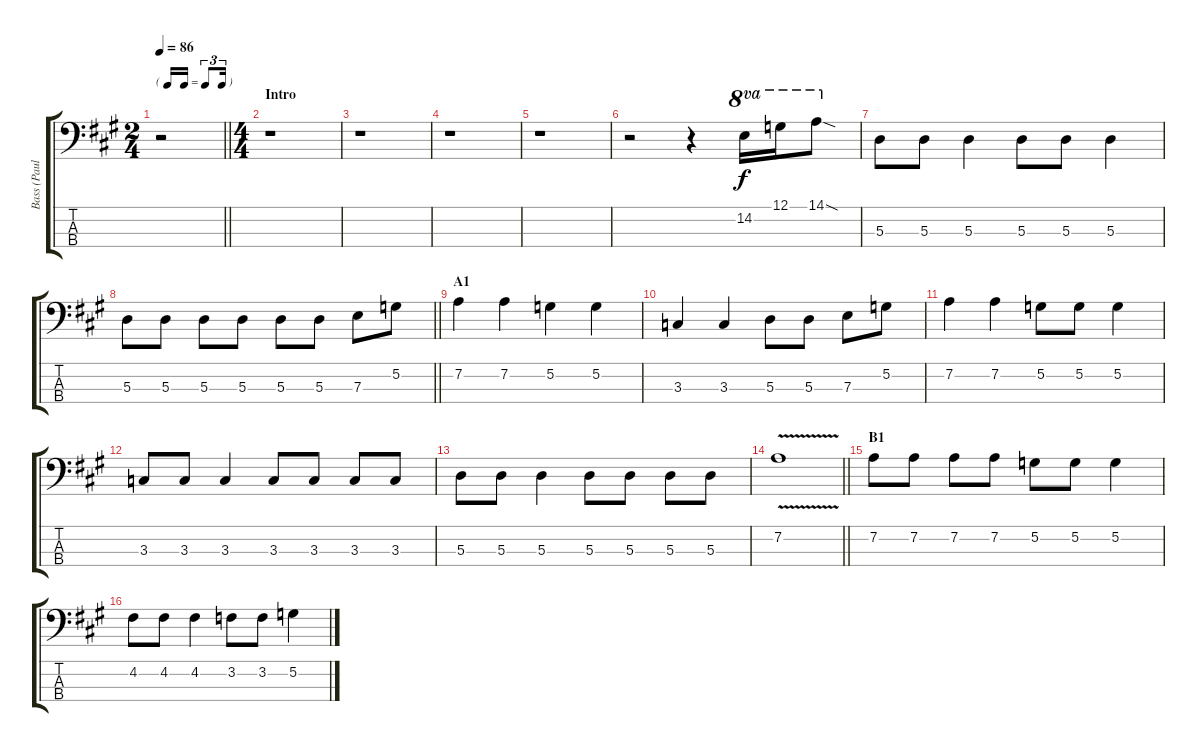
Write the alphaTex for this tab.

\track ("Bass (Paul McCartney)" "Bass (Paul") {instrument electricbasspick}
\staff {score tabs}
\tuning (G2 D2 A1 E1) {hide}
\ts (2 4)
\tf triplet16th
\tempo 86
\clef f4
\barLineRight lightlight
\ks a
r.2{dy f instrument electricbasspick} |
\ts (4 4)
\section ("" "Intro")
r.1 |
r.1 |
r.1 |
r.1 |
r.2 r.4 14.2.16{ot 8va} 12.1.16{ot 8va} 14.1{sod}.8{ot 8va} |
5.3.8 5.3.8 5.3.4 5.3.8 5.3.8 5.3.4 |
\barLineRight lightlight
5.3.8 5.3.8 5.3.8 5.3.8 5.3.8 5.3.8 7.3.8 5.2.8 |
\section ("" "A1")
7.2.4 7.2.4 5.2.4 5.2.4 |
3.3.4 3.3.4 5.3.8 5.3.8 7.3.8 5.2.8 |
7.2.4 7.2.4 5.2.8 5.2.8 5.2.4 |
3.3.8 3.3.8 3.3.4 3.3.8 3.3.8 3.3.8 3.3.8 |
5.3.8 5.3.8 5.3.4 5.3.8 5.3.8 5.3.8 5.3.8 |
\barLineRight lightlight
7.2{v}.1 |
\section ("" "B1")
7.2.8 7.2.8 7.2.8 7.2.8 5.2.8 5.2.8 5.2.4 |
4.2.8 4.2.8 4.2.4 3.2.8 3.2.8 5.2.4
